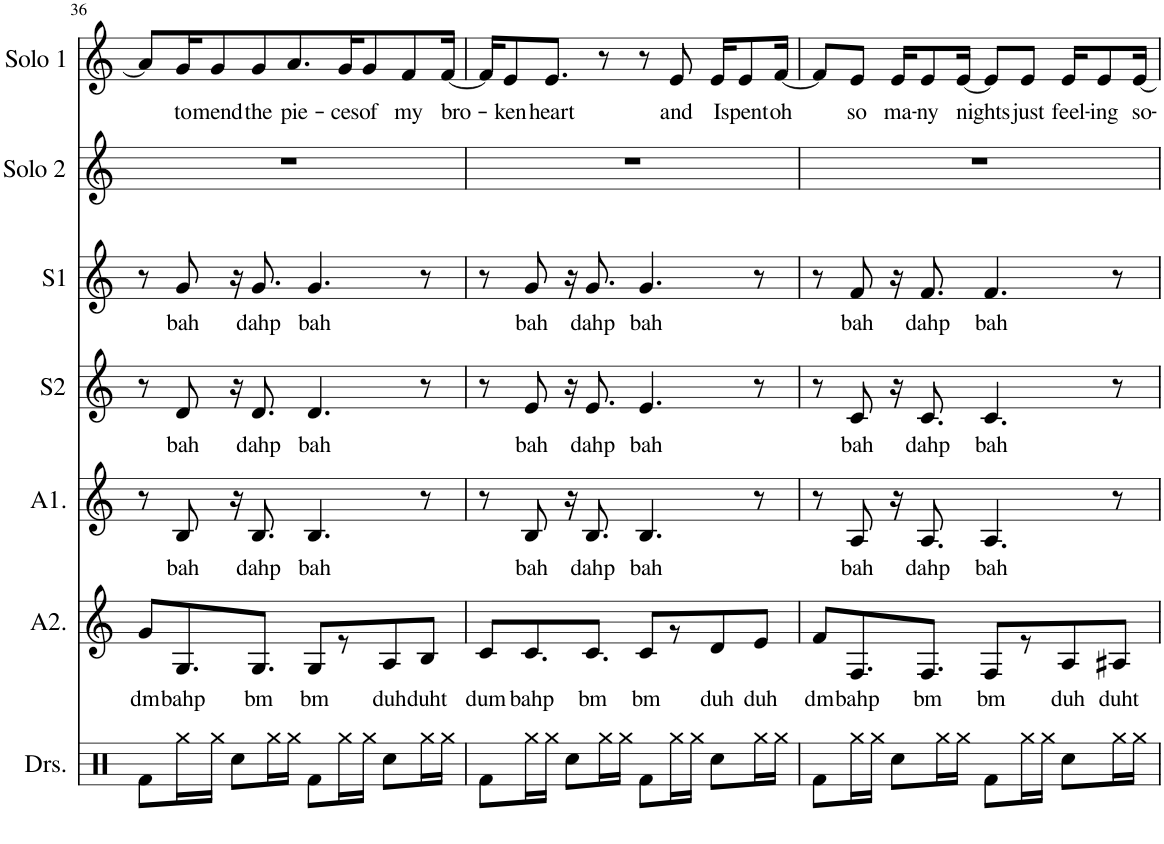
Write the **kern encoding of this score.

**kern	**kern	**text	**kern	**text	**kern	**text	**kern	**text	**kern	**kern	**text
*part7	*part6	*part6	*part5	*part5	*part4	*part4	*part3	*part3	*part2	*part1	*part1
*staff7	*staff6	*staff6	*staff5	*staff5	*staff4	*staff4	*staff3	*staff3	*staff2	*staff1	*staff1
*I"Drumset	*I"Alto 2	*	*I"Alto 1	*	*I"Soprano 2	*	*I"Soprano 1	*	*I"Solo 2	*I"Solo 1	*
*I'Drs.	*I'A2.	*	*I'A1.	*	*I'S2	*	*I'S1	*	*I'Solo 2	*I'Solo 1	*
!!LO:PB:g=z
*clefX	*clefG2	*	*clefG2	*	*clefG2	*	*clefG2	*	*clefG2	*clefG2	*
*k[]	*k[]	*	*k[]	*	*k[]	*	*k[]	*	*k[]	*k[]	*
*M4/4	*M4/4	*	*M4/4	*	*M4/4	*	*M4/4	*	*M4/4	*M4/4	*
=36	=36	=36	=36	=36	=36	=36	=36	=36	=36	=36	=36
!	!	!LO:LY:b	!	!	!	!	!	!	!	!	!
8Rf\L	8g/L	dm	8r	.	8r	.	8r	.	1r	8a/L]	.
!	!	!LO:LY:b	!	!LO:LY:b	!	!LO:LY:b	!	!LO:LY:b	!	!	!LO:LY:b
16Rgg\L	8.G/	bahp	8B/	bah	8d/	bah	8g/	bah	.	16g/K	to
!	!	!	!	!	!	!	!	!	!	!	!LO:LY:b
16Rgg\JJ	.	.	.	.	.	.	.	.	.	8g/	mend
8Rcc\L	.	.	16r	.	16r	.	16r	.	.	.	.
!	!	!LO:LY:b	!	!LO:LY:b	!	!LO:LY:b	!	!LO:LY:b	!	!	!LO:LY:b
.	8.G/J	bm	8.B/	dahp	8.d/	dahp	8.g/	dahp	.	8g/	the
16Rgg\L	.	.	.	.	.	.	.	.	.	.	.
!	!	!	!	!	!	!	!	!	!	!	!LO:LY:b
16Rgg\JJ	.	.	.	.	.	.	.	.	.	8.a/	pie-
!	!	!LO:LY:b	!	!LO:LY:b	!	!LO:LY:b	!	!LO:LY:b	!	!	!
8Rf\L	8G/L	bm	4.B/	bah	4.d/	bah	4.g/	bah	.	.	.
!	!	!	!	!	!	!	!	!	!	!	!LO:LY:b
16Rgg\L	8r	.	.	.	.	.	.	.	.	16g/K	-ces
!	!	!	!	!	!	!	!	!	!	!	!LO:LY:b
16Rgg\JJ	.	.	.	.	.	.	.	.	.	8g/	of
!	!	!LO:LY:b	!	!	!	!	!	!	!	!	!
8Rcc\L	8A/	duh	.	.	.	.	.	.	.	.	.
!	!	!	!	!	!	!	!	!	!	!	!LO:LY:b
.	.	.	.	.	.	.	.	.	.	8f/	my
!	!	!LO:LY:b	!	!	!	!	!	!	!	!	!
16Rgg\L	8B/J	duht	8r	.	8r	.	8r	.	.	.	.
!	!	!	!	!	!	!	!	!	!	!	!LO:LY:b
16Rgg\JJ	.	.	.	.	.	.	.	.	.	[16f/Jk	bro-
=37	=37	=37	=37	=37	=37	=37	=37	=37	=37	=37	=37
!	!	!LO:LY:b	!	!	!	!	!	!	!	!	!
8Rf\L	8c/L	dum	8r	.	8r	.	8r	.	1r	16f/KL]	.
!	!	!	!	!	!	!	!	!	!	!	!LO:LY:b
.	.	.	.	.	.	.	.	.	.	8e/	-ken
!	!	!LO:LY:b	!	!LO:LY:b	!	!LO:LY:b	!	!LO:LY:b	!	!	!
16Rgg\L	8.c/	bahp	8B/	bah	8e/	bah	8g/	bah	.	.	.
!	!	!	!	!	!	!	!	!	!	!	!LO:LY:b
16Rgg\JJ	.	.	.	.	.	.	.	.	.	8.e/J	heart
8Rcc\L	.	.	16r	.	16r	.	16r	.	.	.	.
!	!	!LO:LY:b	!	!LO:LY:b	!	!LO:LY:b	!	!LO:LY:b	!	!	!
.	8.c/J	bm	8.B/	dahp	8.e/	dahp	8.g/	dahp	.	.	.
16Rgg\L	.	.	.	.	.	.	.	.	.	8r	.
16Rgg\JJ	.	.	.	.	.	.	.	.	.	.	.
!	!	!LO:LY:b	!	!LO:LY:b	!	!LO:LY:b	!	!LO:LY:b	!	!	!
8Rf\L	8c/L	bm	4.B/	bah	4.e/	bah	4.g/	bah	.	8r	.
!	!	!	!	!	!	!	!	!	!	!	!LO:LY:b
16Rgg\L	8r	.	.	.	.	.	.	.	.	8e/	and
16Rgg\JJ	.	.	.	.	.	.	.	.	.	.	.
!	!	!LO:LY:b	!	!	!	!	!	!	!	!	!LO:LY:b
8Rcc\L	8d/	duh	.	.	.	.	.	.	.	16e/KL	I
!	!	!	!	!	!	!	!	!	!	!	!LO:LY:b
.	.	.	.	.	.	.	.	.	.	8e/	spent
!	!	!LO:LY:b	!	!	!	!	!	!	!	!	!
16Rgg\L	8e/J	duh	8r	.	8r	.	8r	.	.	.	.
!	!	!	!	!	!	!	!	!	!	!	!LO:LY:b
16Rgg\JJ	.	.	.	.	.	.	.	.	.	[16f/Jk	oh
=38	=38	=38	=38	=38	=38	=38	=38	=38	=38	=38	=38
!	!	!LO:LY:b	!	!	!	!	!	!	!	!	!
8Rf\L	8f/L	dm	8r	.	8r	.	8r	.	1r	8f/L]	.
!	!	!LO:LY:b	!	!LO:LY:b	!	!LO:LY:b	!	!LO:LY:b	!	!	!LO:LY:b
16Rgg\L	8.F/	bahp	8A/	bah	8c/	bah	8f/	bah	.	8e/J	so
16Rgg\JJ	.	.	.	.	.	.	.	.	.	.	.
!	!	!	!	!	!	!	!	!	!	!	!LO:LY:b
8Rcc\L	.	.	16r	.	16r	.	16r	.	.	16e/KL	ma-
!	!	!LO:LY:b	!	!LO:LY:b	!	!LO:LY:b	!	!LO:LY:b	!	!	!LO:LY:b
.	8.F/J	bm	8.A/	dahp	8.c/	dahp	8.f/	dahp	.	8e/	-ny
16Rgg\L	.	.	.	.	.	.	.	.	.	.	.
!	!	!	!	!	!	!	!	!	!	!	!LO:LY:b
16Rgg\JJ	.	.	.	.	.	.	.	.	.	[16e/Jk	nights
!	!	!LO:LY:b	!	!LO:LY:b	!	!LO:LY:b	!	!LO:LY:b	!	!	!
8Rf\L	8F/L	bm	4.A/	bah	4.c/	bah	4.f/	bah	.	8e/L]	.
!	!	!	!	!	!	!	!	!	!	!	!LO:LY:b
16Rgg\L	8r	.	.	.	.	.	.	.	.	8e/J	just
16Rgg\JJ	.	.	.	.	.	.	.	.	.	.	.
!	!	!LO:LY:b	!	!	!	!	!	!	!	!	!LO:LY:b
8Rcc\L	8A/	duh	.	.	.	.	.	.	.	16e/KL	feel-
!	!	!	!	!	!	!	!	!	!	!	!LO:LY:b
.	.	.	.	.	.	.	.	.	.	8e/	-ing
!	!	!LO:LY:b	!	!	!	!	!	!	!	!	!
16Rgg\L	8A#X/J	duht	8r	.	8r	.	8r	.	.	.	.
!	!	!	!	!	!	!	!	!	!	!	!LO:LY:b
16Rgg\JJ	.	.	.	.	.	.	.	.	.	[16e/Jk	so-
=	=	=	=	=	=	=	=	=	=	=	=
*-	*-	*-	*-	*-	*-	*-	*-	*-	*-	*-	*-
